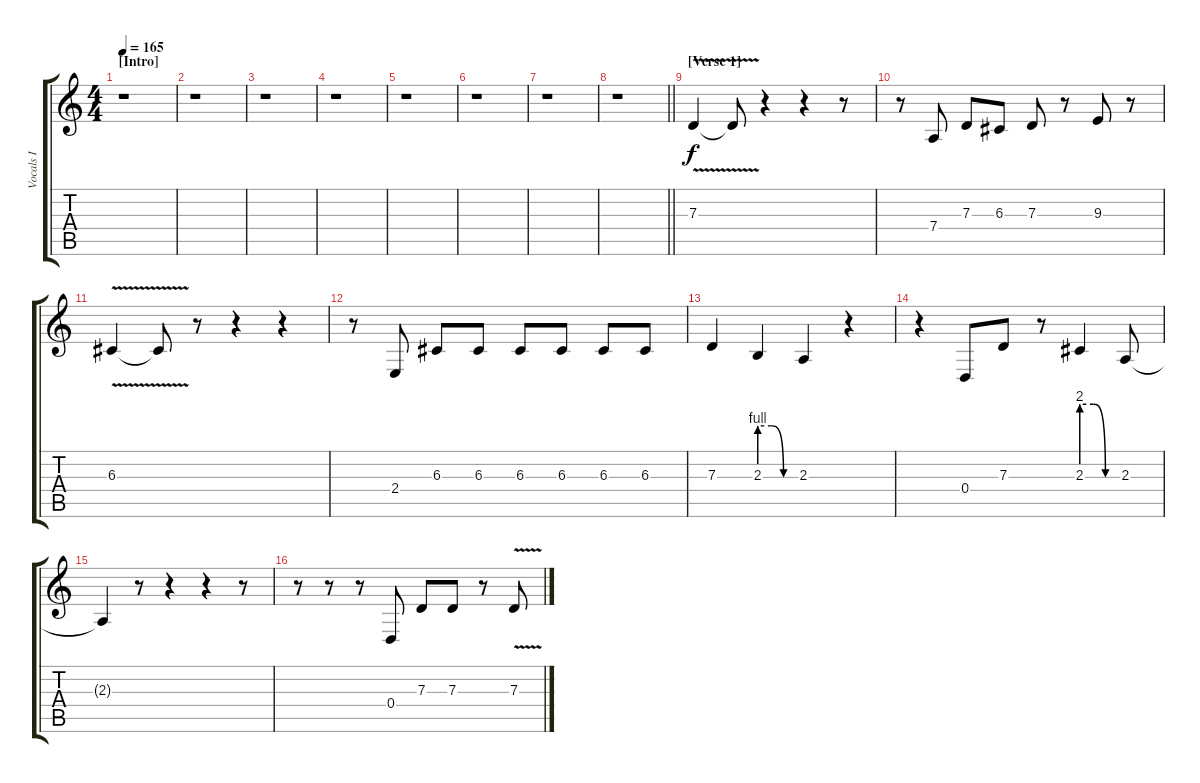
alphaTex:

\track ("Vocals I" "Vocals I") {instrument lead1square}
\staff {score tabs}
\tuning (E4 B3 G3 D3 A2 E2) {hide}
\ts (4 4)
\section ("" "[Intro]")
\tempo 165
\clef g2
\ks c
r.1{dy f instrument lead1square} |
r.1 |
r.1 |
r.1 |
r.1 |
r.1 |
r.1 |
\barLineRight lightlight
r.1 |
\section ("" "[Verse 1]")
7.3{v}.4 7.3{t}.8 r.4 r.4 r.8 |
r.8 7.4.8 7.3.8 6.3.8 7.3.8 r.8 9.3.8 r.8 |
6.3{v}.4 6.3{t}.8 r.8 r.4 r.4 |
r.8 2.4.8 6.3.8 6.3.8 6.3.8 6.3.8 6.3.8 6.3.8 |
7.3.4 2.3{be (custom 0 4 20 4 40 0 60 0)}.4 2.3.4 r.4 |
r.4 0.4.8 7.3.8 r.8 2.3{be (custom 0 8 20 8 40 0 60 0)}.4 2.3.8 |
2.3{t}.4 r.8 r.4 r.4 r.8 |
r.8 r.8 r.8 0.4.8 7.3.8 7.3.8 r.8 7.3{v}.8
